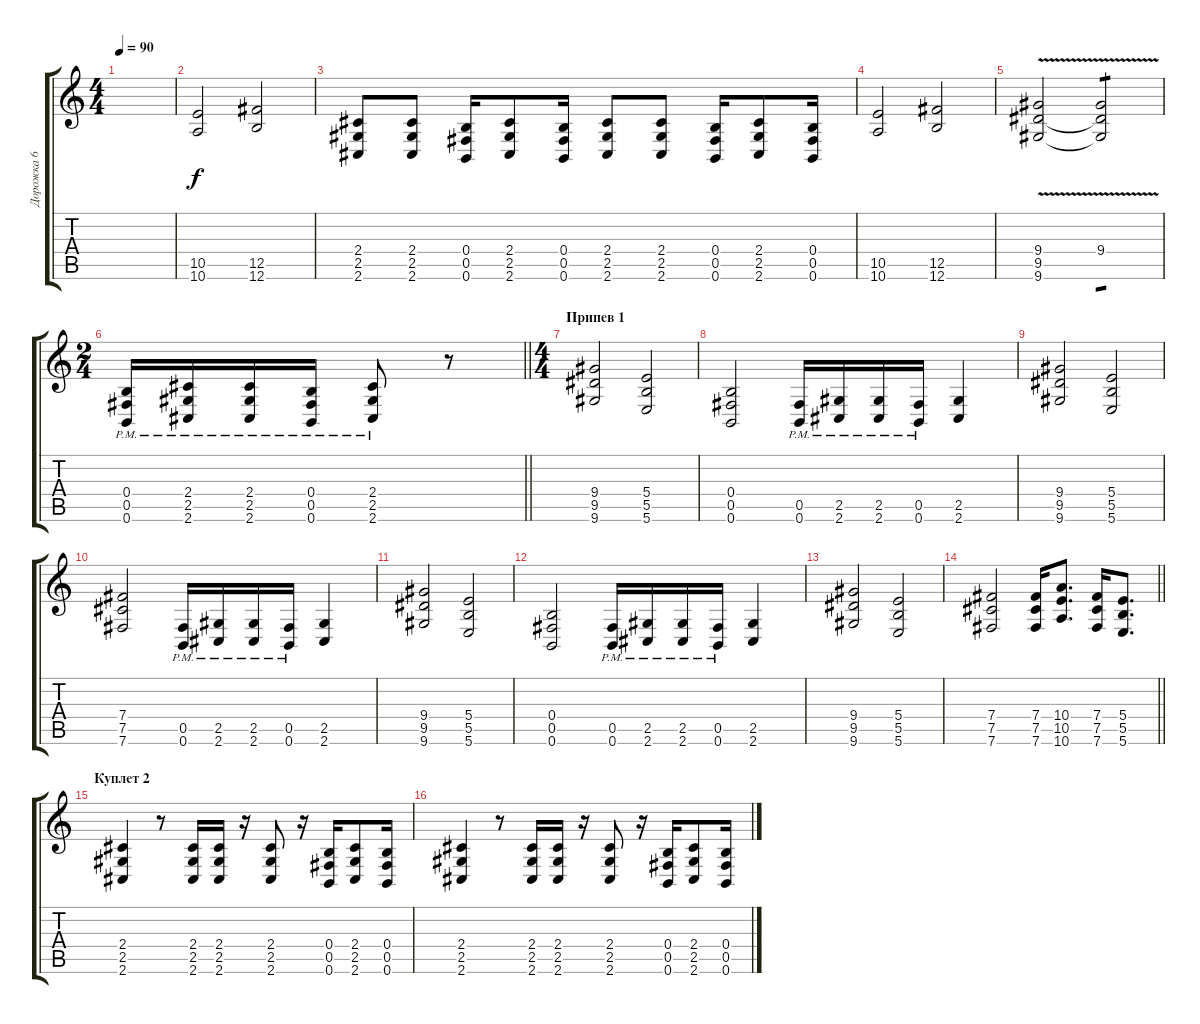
\track ("Дорожка 6" "Дорожка 6") {instrument distortionguitar}
\staff {score tabs}
\tuning (Db4 Ab3 E3 B2 Gb2 B1) {hide}
\ts (4 4)
\tempo 90
\clef g2
\ks c
|
(10.5 10.6).2{instrument distortionguitar} (12.5 12.6).2 |
(2.4 2.5 2.6).8 (2.4 2.5 2.6).8 (0.4 0.5 0.6).16 (2.4 2.5 2.6).8 (0.4 0.5 0.6).16 (2.4 2.5 2.6).8 (2.4 2.5 2.6).8 (0.4 0.5 0.6).16 (2.4 2.5 2.6).8 (0.4 0.5 0.6).16 |
(10.5 10.6).2 (12.5 12.6).2 |
(9.4{v} 9.5{v} 9.6{v}).2 (9.4{v} 9.5{t} 9.6{t}).2{tp 1 volume 10} |
\ts (2 4)
\barLineRight lightlight
(0.4{pm} 0.5{pm} 0.6{pm}).16{volume 13} (2.4{pm} 2.5{pm} 2.6{pm}).16 (2.4{pm} 2.5{pm} 2.6{pm}).16 (0.4{pm} 0.5{pm} 0.6{pm}).16 (2.4{pm} 2.5{pm} 2.6{pm}).8 r.8 |
\ts (4 4)
\section ("" "Припев 1")
(9.4 9.5 9.6).2 (5.4 5.5 5.6).2 |
(0.4 0.5 0.6).2 (0.5{pm} 0.6{pm}).16 (2.5{pm} 2.6{pm}).16 (2.5{pm} 2.6{pm}).16 (0.5{pm} 0.6{pm}).16 (2.5 2.6).4 |
(9.4 9.5 9.6).2 (5.4 5.5 5.6).2 |
(7.4 7.5 7.6).2 (0.5{pm} 0.6{pm}).16 (2.5{pm} 2.6{pm}).16 (2.5{pm} 2.6{pm}).16 (0.5{pm} 0.6{pm}).16 (2.5 2.6).4 |
(9.4 9.5 9.6).2 (5.4 5.5 5.6).2 |
(0.4 0.5 0.6).2 (0.5{pm} 0.6{pm}).16 (2.5{pm} 2.6{pm}).16 (2.5{pm} 2.6{pm}).16 (0.5{pm} 0.6{pm}).16 (2.5 2.6).4 |
(9.4 9.5 9.6).2 (5.4 5.5 5.6).2 |
\barLineRight lightlight
(7.4 7.5 7.6).2 (7.4 7.5 7.6).16 (10.4 10.5 10.6).8{d} (7.4 7.5 7.6).16 (5.4 5.5 5.6).8{d} |
\section ("" "Куплет 2")
(2.4 2.5 2.6).4 r.8 (2.4 2.5 2.6).16 (2.4 2.5 2.6).16 r.16 (2.4 2.5 2.6).8 r.16 (0.4 0.5 0.6).16 (2.4 2.5 2.6).8 (0.4 0.5 0.6).16 |
(2.4 2.5 2.6).4 r.8 (2.4 2.5 2.6).16 (2.4 2.5 2.6).16 r.16 (2.4 2.5 2.6).8 r.16 (0.4 0.5 0.6).16 (2.4 2.5 2.6).8 (0.4 0.5 0.6).16
